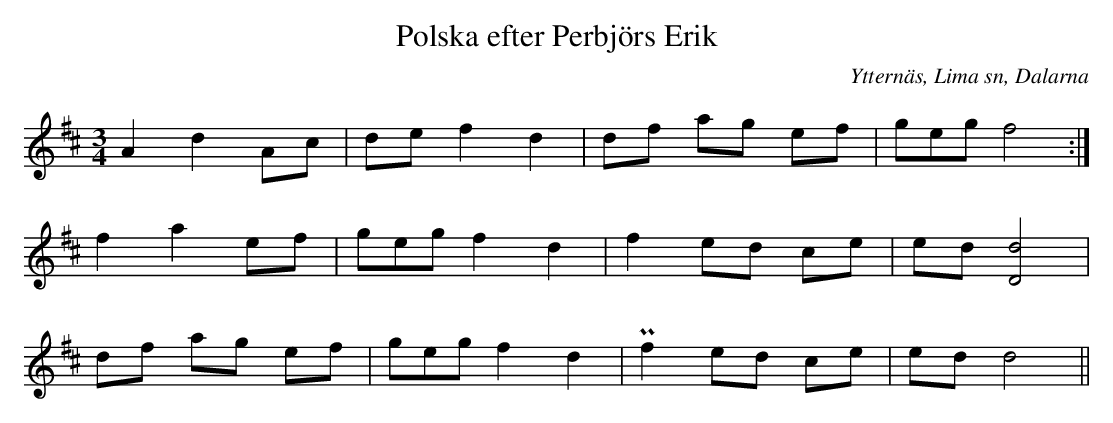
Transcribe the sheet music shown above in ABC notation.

X:1
T:Polska efter Perbjörs Erik
O:Ytternäs, Lima sn, Dalarna
M:3/4
L:1/8
K:D
A2 d2 Ac | de f2 d2 | df ag ef | (3geg f4 :|
f2 a2 ef | (3geg f2 d2 | f2 ed ce | ed [D4d4] |
df ag ef | (3geg f2 d2 | Pf2 ed ce | ed d4 ||
